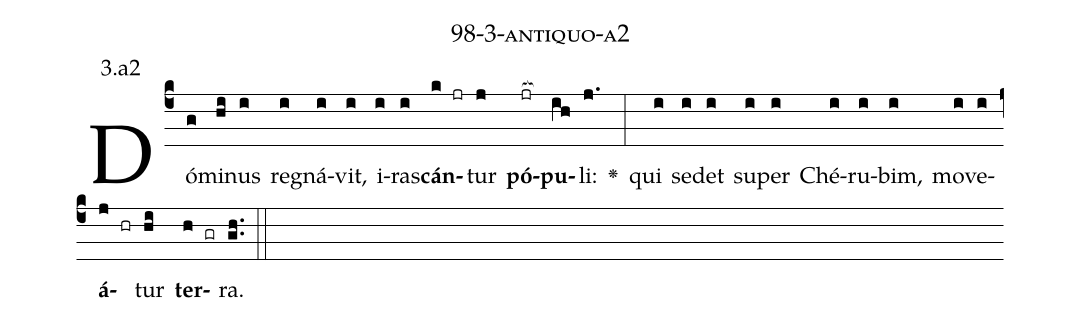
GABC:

name: 98-3-antiquo-a2;
annotation: 3.a2;
%%
(c4)Dó(g)mi(hi)nus(i) re(i)gná(i)vit,(i) i(i)ras(i)<b>cán</b>(k jr)tur(j) <b>pó</b>(jr[ocb:1{])<b>pu</b>(ih[ocb:0}])li:(j.) <v>\greheightstar</v>(:) qui(i) se(i)det(i) su(i)per(i) Ché(i)ru(i)bim,(i) mo(i)ve(i)<b>á</b>(j hr)tur(hi) <b>ter</b>(h gr)ra.(gh..) (::)


%E(i) u(i) o(j) u(hi) a(h) e.(gh..) (::)
